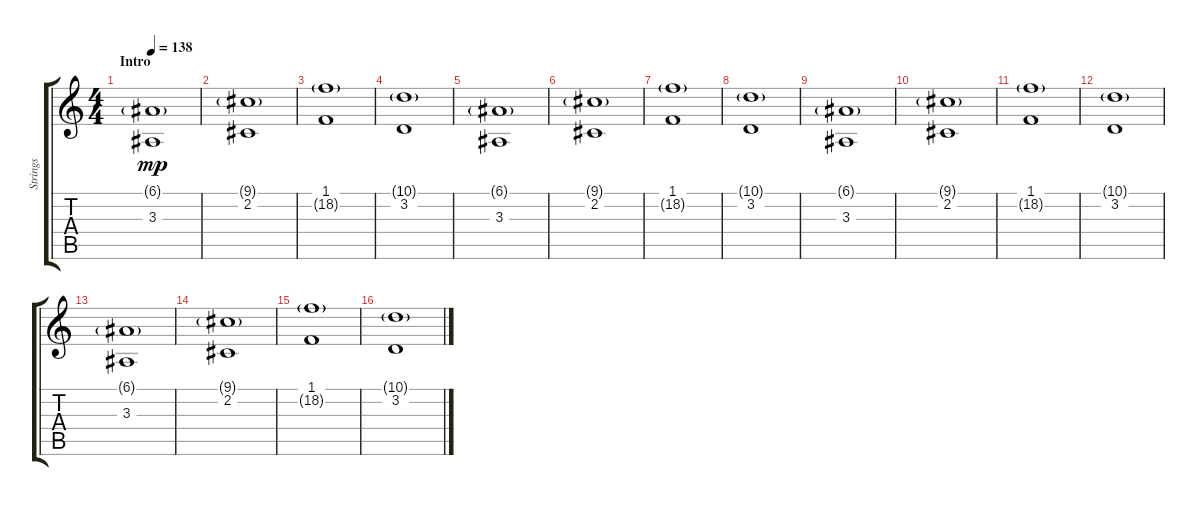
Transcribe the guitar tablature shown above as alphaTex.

\track ("Strings" "Strings") {instrument stringensemble1}
\staff {score tabs}
\tuning (E4 B3 G3 D3 A2 E2) {hide}
\ts (4 4)
\section ("" "Intro ")
\tempo 138
\clef g2
\ks c
(6.1{g} 3.3).1{dy mp instrument stringensemble1} |
(9.1{g} 2.2).1 |
(1.1 18.2{g}).1 |
(10.1{g} 3.2).1 |
(6.1{g} 3.3).1 |
(9.1{g} 2.2).1 |
(1.1 18.2{g}).1 |
(10.1{g} 3.2).1 |
(6.1{g} 3.3).1 |
(9.1{g} 2.2).1 |
(1.1 18.2{g}).1 |
(10.1{g} 3.2).1 |
(6.1{g} 3.3).1 |
(9.1{g} 2.2).1 |
(1.1 18.2{g}).1 |
(10.1{g} 3.2).1
